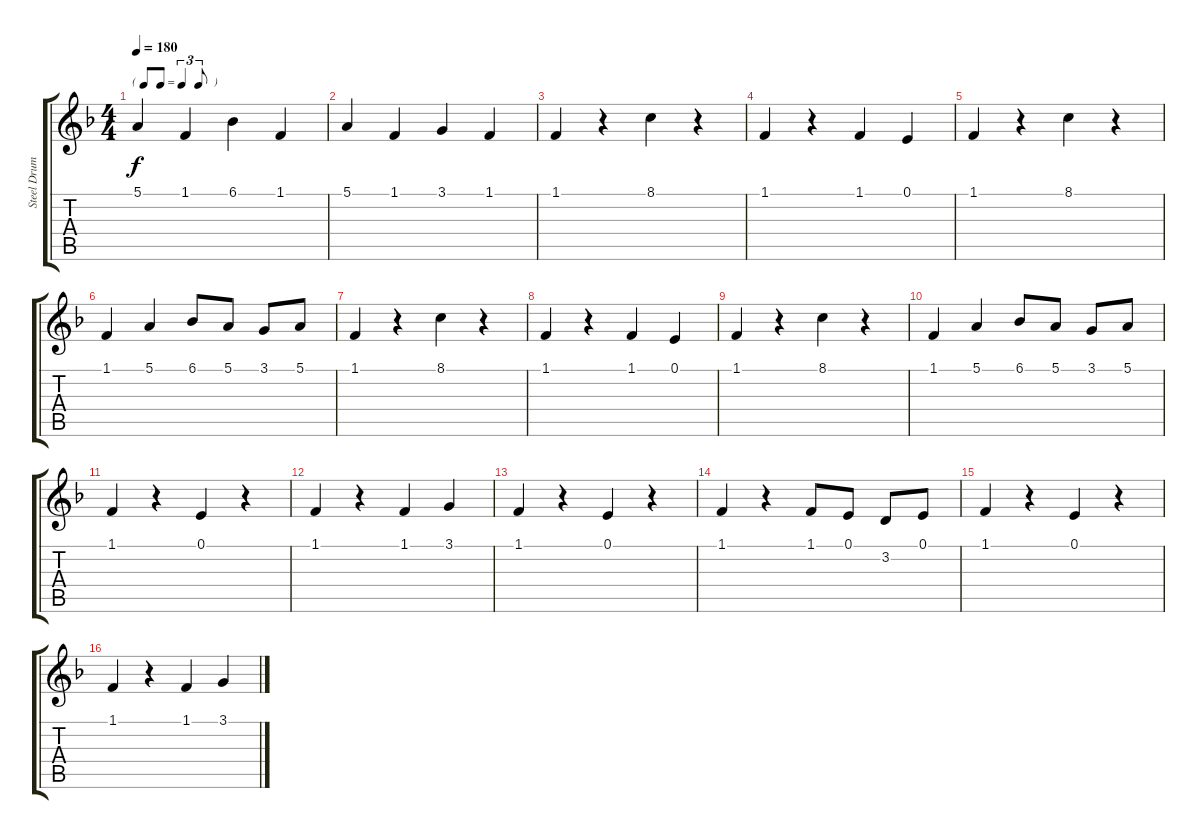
\track ("Steel Drums" "Steel Drum") {instrument steeldrums}
\staff {score tabs}
\tuning (E4 B3 G3 D3 A2 E2) {hide}
\ts (4 4)
\tf triplet8th
\tempo 180
\clef g2
\ks f
5.1.4{dy f} 1.1.4 6.1.4 1.1.4 |
5.1.4 1.1.4 3.1.4 1.1.4 |
1.1.4 r.4 8.1.4 r.4 |
1.1.4 r.4 1.1.4 0.1.4 |
1.1.4 r.4 8.1.4 r.4 |
1.1.4 5.1.4 6.1.8 5.1.8 3.1.8 5.1.8 |
1.1.4 r.4 8.1.4 r.4 |
1.1.4 r.4 1.1.4 0.1.4 |
1.1.4 r.4 8.1.4 r.4 |
1.1.4 5.1.4 6.1.8 5.1.8 3.1.8 5.1.8 |
1.1.4 r.4 0.1.4 r.4 |
1.1.4 r.4 1.1.4 3.1.4 |
1.1.4 r.4 0.1.4 r.4 |
1.1.4 r.4 1.1.8 0.1.8 3.2.8 0.1.8 |
1.1.4 r.4 0.1.4 r.4 |
1.1.4 r.4 1.1.4 3.1.4
